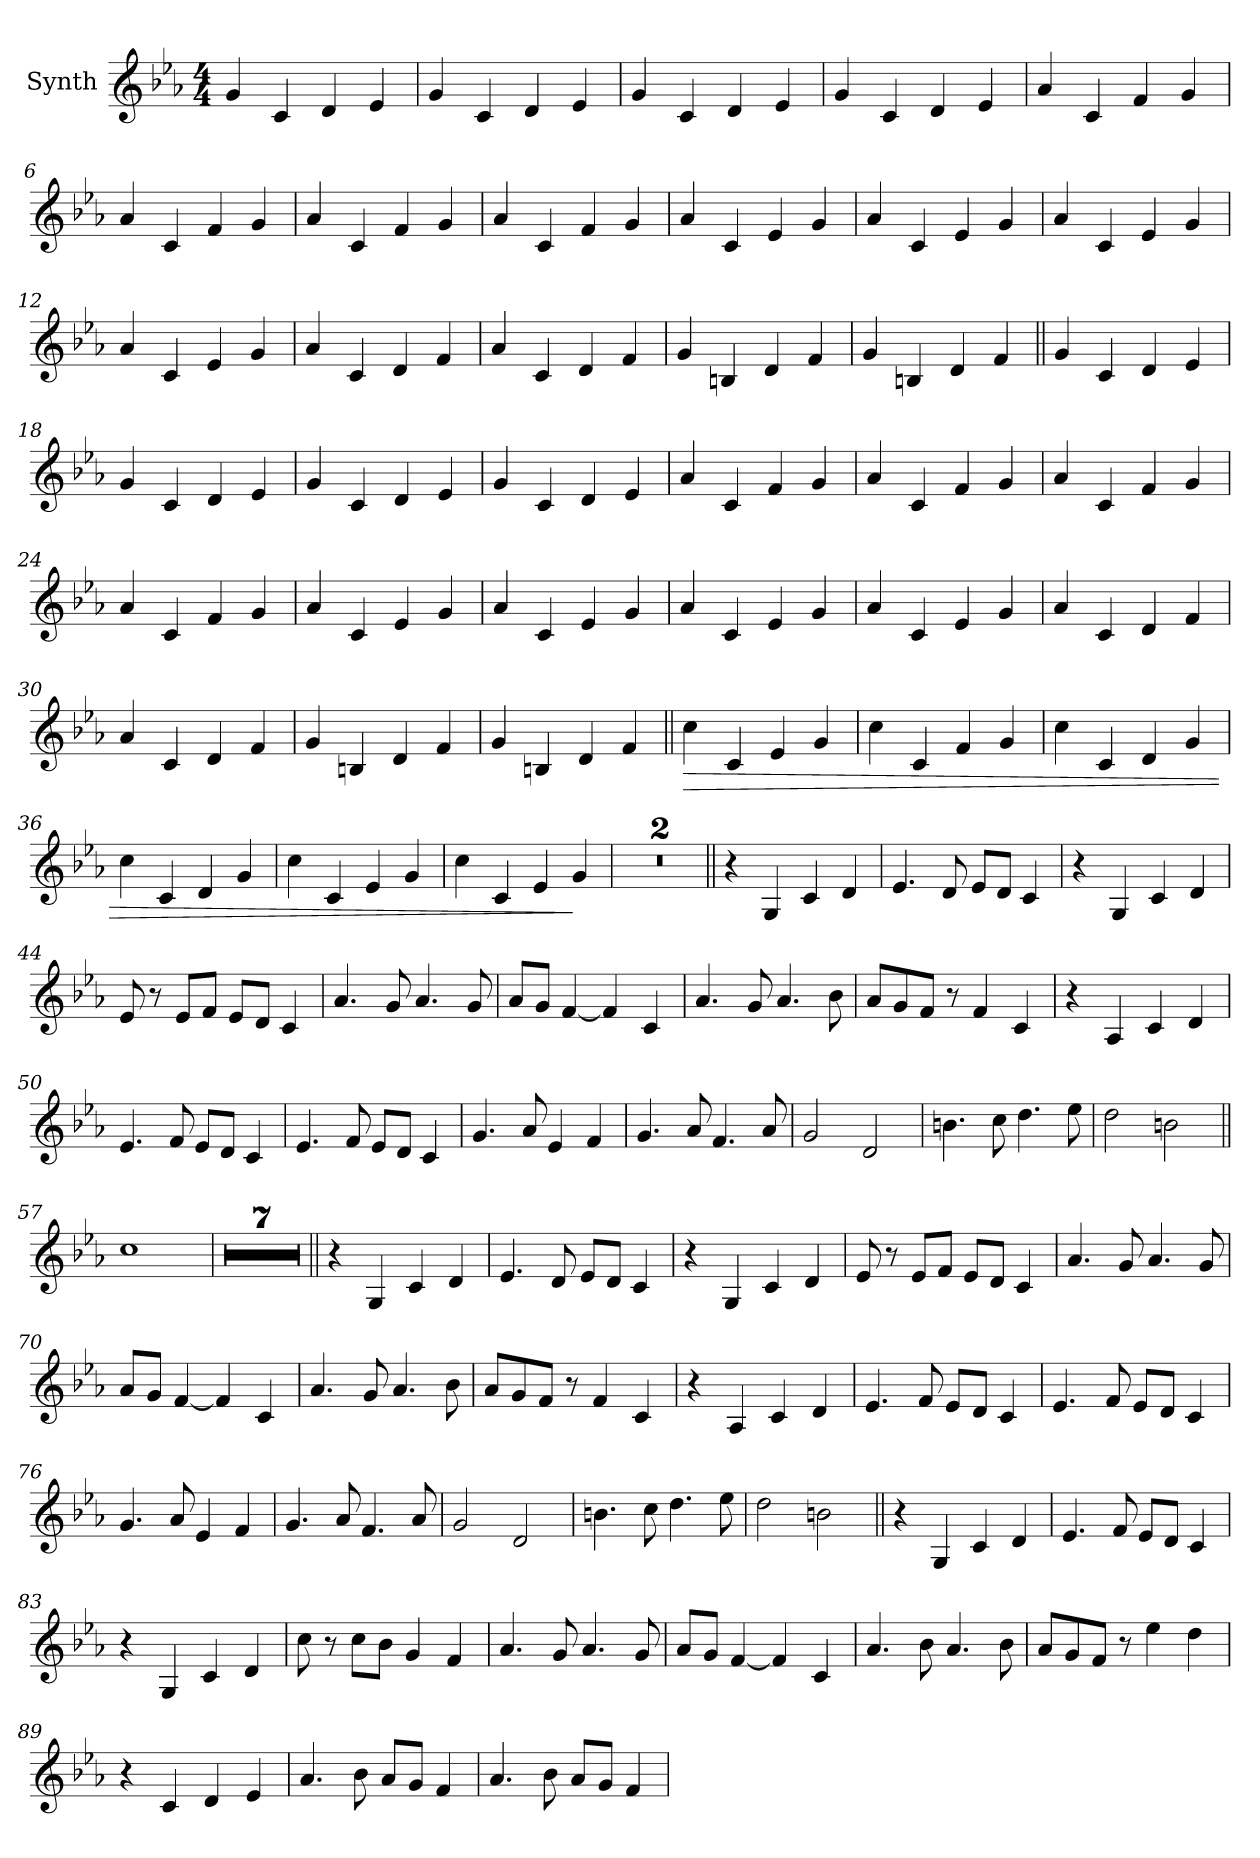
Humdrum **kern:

**kern	**dynam
*part1	*part1
*staff1	*staff1
*I"Synth	*
*I'Syn.	*
*clefG2	*
*k[b-e-a-]	*
*M4/4	*
*MM156	*
=1	=1
4g!	.
4c!	.
4d!	.
4e-!	.
=2	=2
4g!	.
4c!	.
4d!	.
4e-!	.
=3	=3
4g!	.
4c!	.
4d!	.
4e-!	.
=4	=4
4g!	.
4c!	.
4d!	.
4e-!	.
=5	=5
4a-!	.
4c!	.
4f!	.
4g!	.
=6	=6
4a-!	.
4c!	.
4f!	.
4g!	.
=7	=7
4a-!	.
4c!	.
4f!	.
4g!	.
=8	=8
4a-!	.
4c!	.
4f!	.
4g!	.
=9	=9
4a-!	.
4c!	.
4e-!	.
4g!	.
=10	=10
4a-!	.
4c!	.
4e-!	.
4g!	.
=11	=11
4a-!	.
4c!	.
4e-!	.
4g!	.
=12	=12
4a-!	.
4c!	.
4e-!	.
4g!	.
=13	=13
4a-!	.
4c!	.
4d!	.
4f!	.
=14	=14
4a-!	.
4c!	.
4d!	.
4f!	.
=15	=15
4g!	.
4Bn!	.
4d!	.
4f!	.
=16	=16
4g!	.
4Bn!	.
4d!	.
4f!	.
=17||	=17||
4g!	.
4c!	.
4d!	.
4e-!	.
=18	=18
4g!	.
4c!	.
4d!	.
4e-!	.
=19	=19
4g!	.
4c!	.
4d!	.
4e-!	.
=20	=20
4g!	.
4c!	.
4d!	.
4e-!	.
=21	=21
4a-!	.
4c!	.
4f!	.
4g!	.
=22	=22
4a-!	.
4c!	.
4f!	.
4g!	.
=23	=23
4a-!	.
4c!	.
4f!	.
4g!	.
=24	=24
4a-!	.
4c!	.
4f!	.
4g!	.
=25	=25
4a-!	.
4c!	.
4e-!	.
4g!	.
=26	=26
4a-!	.
4c!	.
4e-!	.
4g!	.
=27	=27
4a-!	.
4c!	.
4e-!	.
4g!	.
=28	=28
4a-!	.
4c!	.
4e-!	.
4g!	.
=29	=29
4a-!	.
4c!	.
4d!	.
4f!	.
=30	=30
4a-!	.
4c!	.
4d!	.
4f!	.
=31	=31
4g!	.
4Bn!	.
4d!	.
4f!	.
=32	=32
4g!	.
4Bn!	.
4d!	.
4f!	.
=33||	=33||
!	!LO:HP:b
4cc!	>
4c!	.
4e-!	.
4g!	.
=34	=34
4cc!	.
4c!	.
4f!	.
4g!	.
=35	=35
4cc!	.
4c!	.
4d!	.
4g!	.
=36	=36
4cc!	.
4c!	.
4d!	.
4g!	.
=37	=37
4cc!	.
4c!	.
4e-!	.
4g!	.
=38	=38
4cc!	.
4c!	.
4e-!	.
4g!	]
=39	=39
1r	.
=40	=40
1r	.
=41||	=41||
4r	.
4G	.
4c	.
4d	.
=42	=42
4.e-	.
8d	.
8e-L	.
8dJ	.
4c	.
=43	=43
4r	.
4G	.
4c	.
4d	.
=44	=44
8e-	.
8r	.
8e-L	.
8fJ	.
8e-L	.
8dJ	.
4c	.
=45	=45
4.a-	.
8g	.
4.a-	.
8g	.
=46	=46
8a-L	.
8gJ	.
[4f	.
4f]	.
4c	.
=47	=47
4.a-	.
8g	.
4.a-	.
8b-	.
=48	=48
8a-L	.
8g	.
8fJ	.
8r	.
4f	.
4c	.
=49	=49
4r	.
4A-	.
4c	.
4d	.
=50	=50
4.e-	.
8f	.
8e-L	.
8dJ	.
4c	.
=51	=51
4.e-	.
8f	.
8e-L	.
8dJ	.
4c	.
=52	=52
4.g	.
8a-	.
4e-	.
4f	.
=53	=53
4.g	.
8a-	.
4.f	.
8a-	.
=54	=54
2g	.
2d	.
=55	=55
4.bn	.
8cc	.
4.dd	.
8ee-	.
=56	=56
2dd	.
2bn	.
=57||	=57||
1cc	.
=58	=58
1r	.
=59	=59
1r	.
=60	=60
1r	.
=61	=61
1r	.
=62	=62
1r	.
=63	=63
1r	.
=64	=64
1r	.
=65||	=65||
4r	.
4G	.
4c	.
4d	.
=66	=66
4.e-	.
8d	.
8e-L	.
8dJ	.
4c	.
=67	=67
4r	.
4G	.
4c	.
4d	.
=68	=68
8e-	.
8r	.
8e-L	.
8fJ	.
8e-L	.
8dJ	.
4c	.
=69	=69
4.a-	.
8g	.
4.a-	.
8g	.
=70	=70
8a-L	.
8gJ	.
[4f	.
4f]	.
4c	.
=71	=71
4.a-	.
8g	.
4.a-	.
8b-	.
=72	=72
8a-L	.
8g	.
8fJ	.
8r	.
4f	.
4c	.
=73	=73
4r	.
4A-	.
4c	.
4d	.
=74	=74
4.e-	.
8f	.
8e-L	.
8dJ	.
4c	.
=75	=75
4.e-	.
8f	.
8e-L	.
8dJ	.
4c	.
=76	=76
4.g	.
8a-	.
4e-	.
4f	.
=77	=77
4.g	.
8a-	.
4.f	.
8a-	.
=78	=78
2g	.
2d	.
=79	=79
4.bn	.
8cc	.
4.dd	.
8ee-	.
=80	=80
2dd	.
2bn	.
=81||	=81||
4r	.
4G	.
4c	.
4d	.
=82	=82
4.e-	.
8f	.
8e-L	.
8dJ	.
4c	.
=83	=83
4r	.
4G	.
4c	.
4d	.
=84	=84
8cc	.
8r	.
8ccL	.
8b-J	.
4g	.
4f	.
=85	=85
4.a-	.
8g	.
4.a-	.
8g	.
=86	=86
8a-L	.
8gJ	.
[4f	.
4f]	.
4c	.
=87	=87
4.a-	.
8b-	.
4.a-	.
8b-	.
=88	=88
8a-L	.
8g	.
8fJ	.
8r	.
4ee-	.
4dd	.
=89	=89
4r	.
4c	.
4d	.
4e-	.
=90	=90
4.a-	.
8b-	.
8a-L	.
8gJ	.
4f	.
=91	=91
4.a-	.
8b-	.
8a-L	.
8gJ	.
4f	.
=	=
*-	*-
